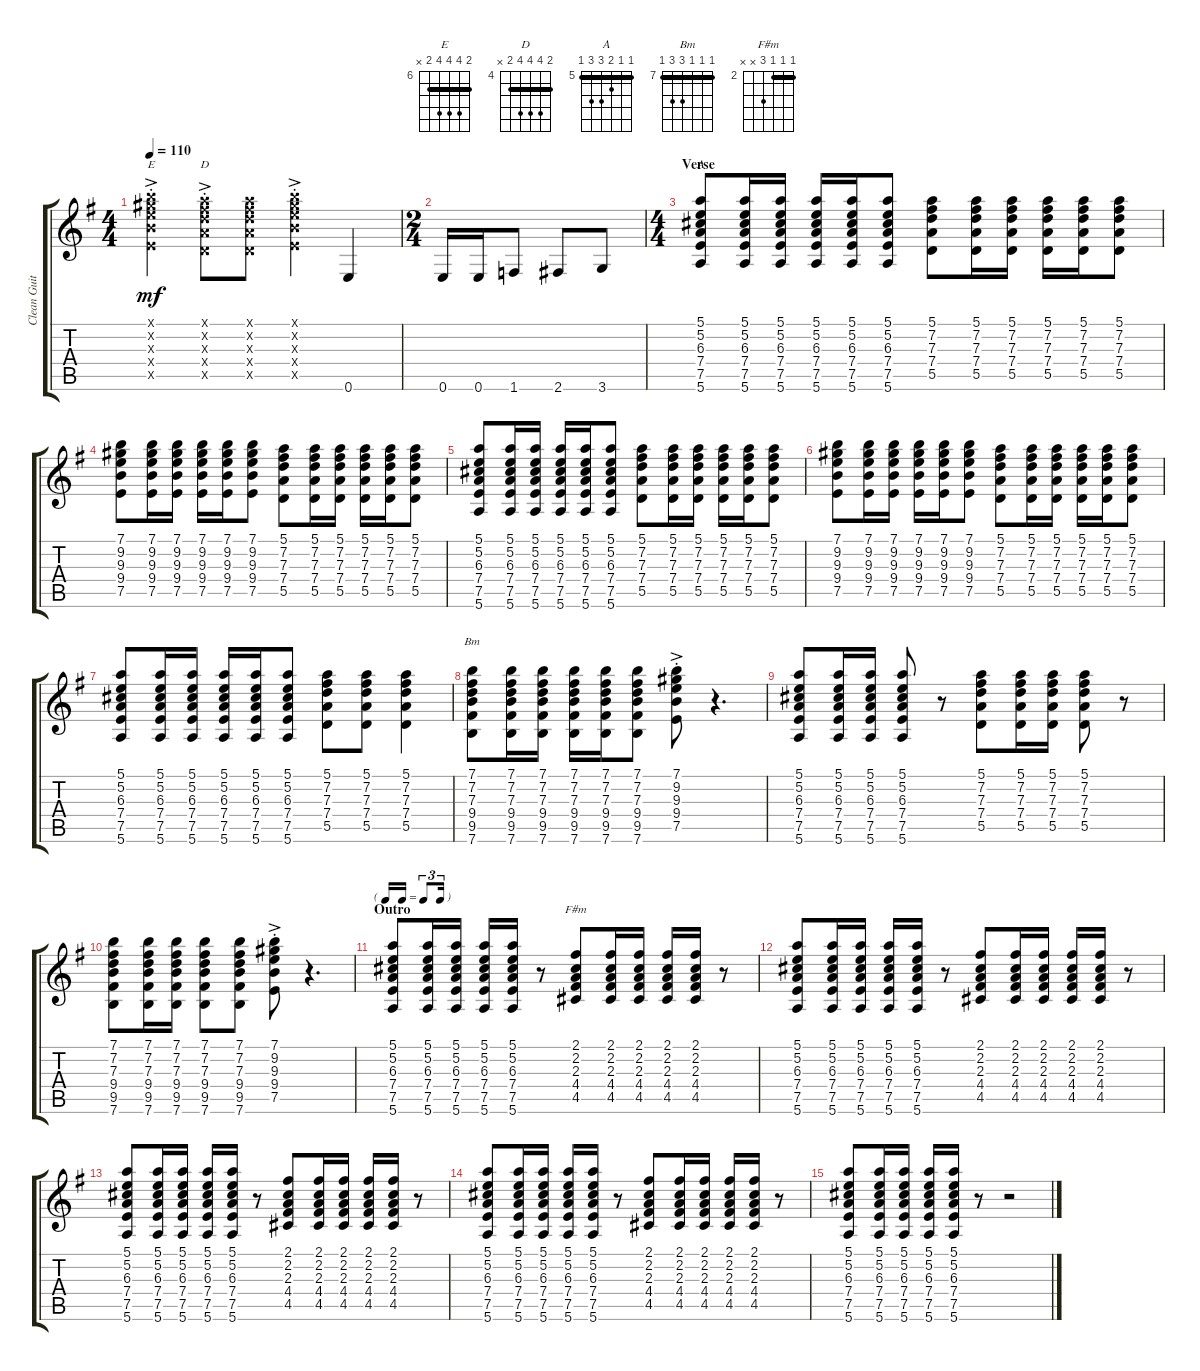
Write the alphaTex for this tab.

\track ("Clean Guitar" "Clean Guit") {instrument electricguitarjazz}
\staff {score tabs}
\tuning (E4 B3 G3 D3 A2 E2) {hide}
\chord ("E" 7 9 9 9 7 x) {firstfret 6 barre 7}
\chord ("D" 5 7 7 7 5 x) {firstfret 4 barre 5}
\chord ("A" 5 5 6 7 7 5) {firstfret 5 barre 5}
\chord ("Bm" 7 7 7 9 9 7) {firstfret 7 barre 7}
\chord ("F#m" 2 2 2 4 x x) {firstfret 2 barre 2}
\ts (4 4)
\tempo 110
\clef g2
\ks g
(7.1{ac st x} 9.2{ac st x} 9.3{ac st x} 9.4{ac st x} 7.5{ac st x}).4{ch "E" dy mf} (5.1{ac st x} 7.2{ac st x} 7.3{ac st x} 7.4{ac st x} 5.5{ac st x}).8{ch "D"} (5.1{x} 7.2{x} 7.3{x} 7.4{x} 5.5{x}).8 (7.1{ac st x} 9.2{ac st x} 9.3{ac st x} 9.4{ac st x} 7.5{ac st x}).4 0.6.4 |
\ts (2 4)
0.6.16 0.6.16 1.6.8 2.6.8 3.6.8 |
\ts (4 4)
\section ("" "Verse")
(5.1 5.2 6.3 7.4 7.5 5.6).8{ch "A"} (5.1 5.2 6.3 7.4 7.5 5.6).16 (5.1 5.2 6.3 7.4 7.5 5.6).16 (5.1 5.2 6.3 7.4 7.5 5.6).16 (5.1 5.2 6.3 7.4 7.5 5.6).16 (5.1 5.2 6.3 7.4 7.5 5.6).8 (5.1 7.2 7.3 7.4 5.5).8 (5.1 7.2 7.3 7.4 5.5).16 (5.1 7.2 7.3 7.4 5.5).16 (5.1 7.2 7.3 7.4 5.5).16 (5.1 7.2 7.3 7.4 5.5).16 (5.1 7.2 7.3 7.4 5.5).8 |
(7.1 9.2 9.3 9.4 7.5).8 (7.1 9.2 9.3 9.4 7.5).16 (7.1 9.2 9.3 9.4 7.5).16 (7.1 9.2 9.3 9.4 7.5).16 (7.1 9.2 9.3 9.4 7.5).16 (7.1 9.2 9.3 9.4 7.5).8 (5.1 7.2 7.3 7.4 5.5).8 (5.1 7.2 7.3 7.4 5.5).16 (5.1 7.2 7.3 7.4 5.5).16 (5.1 7.2 7.3 7.4 5.5).16 (5.1 7.2 7.3 7.4 5.5).16 (5.1 7.2 7.3 7.4 5.5).8 |
(5.1 5.2 6.3 7.4 7.5 5.6).8 (5.1 5.2 6.3 7.4 7.5 5.6).16 (5.1 5.2 6.3 7.4 7.5 5.6).16 (5.1 5.2 6.3 7.4 7.5 5.6).16 (5.1 5.2 6.3 7.4 7.5 5.6).16 (5.1 5.2 6.3 7.4 7.5 5.6).8 (5.1 7.2 7.3 7.4 5.5).8 (5.1 7.2 7.3 7.4 5.5).16 (5.1 7.2 7.3 7.4 5.5).16 (5.1 7.2 7.3 7.4 5.5).16 (5.1 7.2 7.3 7.4 5.5).16 (5.1 7.2 7.3 7.4 5.5).8 |
(7.1 9.2 9.3 9.4 7.5).8 (7.1 9.2 9.3 9.4 7.5).16 (7.1 9.2 9.3 9.4 7.5).16 (7.1 9.2 9.3 9.4 7.5).16 (7.1 9.2 9.3 9.4 7.5).16 (7.1 9.2 9.3 9.4 7.5).8 (5.1 7.2 7.3 7.4 5.5).8 (5.1 7.2 7.3 7.4 5.5).16 (5.1 7.2 7.3 7.4 5.5).16 (5.1 7.2 7.3 7.4 5.5).16 (5.1 7.2 7.3 7.4 5.5).16 (5.1 7.2 7.3 7.4 5.5).8 |
(5.1 5.2 6.3 7.4 7.5 5.6).8 (5.1 5.2 6.3 7.4 7.5 5.6).16 (5.1 5.2 6.3 7.4 7.5 5.6).16 (5.1 5.2 6.3 7.4 7.5 5.6).16 (5.1 5.2 6.3 7.4 7.5 5.6).16 (5.1 5.2 6.3 7.4 7.5 5.6).8 (5.1 7.2 7.3 7.4 5.5).8 (5.1 7.2 7.3 7.4 5.5).8 (5.1 7.2 7.3 7.4 5.5).4 |
(7.1 7.2 7.3 9.4 9.5 7.6).8{ch "Bm"} (7.1 7.2 7.3 9.4 9.5 7.6).16 (7.1 7.2 7.3 9.4 9.5 7.6).16 (7.1 7.2 7.3 9.4 9.5 7.6).16 (7.1 7.2 7.3 9.4 9.5 7.6).16 (7.1 7.2 7.3 9.4 9.5 7.6).8 (7.1{ac st} 9.2{ac st} 9.3{ac st} 9.4{ac st} 7.5{ac st}).8 r.4{d} |
(5.1 5.2 6.3 7.4 7.5 5.6).8 (5.1 5.2 6.3 7.4 7.5 5.6).16 (5.1 5.2 6.3 7.4 7.5 5.6).16 (5.1 5.2 6.3 7.4 7.5 5.6).8 r.8 (5.1 7.2 7.3 7.4 5.5).8 (5.1 7.2 7.3 7.4 5.5).16 (5.1 7.2 7.3 7.4 5.5).16 (5.1 7.2 7.3 7.4 5.5).8 r.8 |
(7.1 7.2 7.3 9.4 9.5 7.6).8 (7.1 7.2 7.3 9.4 9.5 7.6).16 (7.1 7.2 7.3 9.4 9.5 7.6).16 (7.1 7.2 7.3 9.4 9.5 7.6).8 (7.1 7.2 7.3 9.4 9.5 7.6).8 (7.1{ac st} 9.2{ac st} 9.3{ac st} 9.4{ac st} 7.5{ac st}).8 r.4{d} |
\tf triplet16th
\section ("" "Outro")
(5.1 5.2 6.3 7.4 7.5 5.6).8 (5.1 5.2 6.3 7.4 7.5 5.6).16 (5.1 5.2 6.3 7.4 7.5 5.6).16 (5.1 5.2 6.3 7.4 7.5 5.6).16 (5.1 5.2 6.3 7.4 7.5 5.6).16 r.8 (2.1 2.2 2.3 4.4 4.5).8{ch "F#m"} (2.1 2.2 2.3 4.4 4.5).16 (2.1 2.2 2.3 4.4 4.5).16 (2.1 2.2 2.3 4.4 4.5).16 (2.1 2.2 2.3 4.4 4.5).16 r.8 |
(5.1 5.2 6.3 7.4 7.5 5.6).8 (5.1 5.2 6.3 7.4 7.5 5.6).16 (5.1 5.2 6.3 7.4 7.5 5.6).16 (5.1 5.2 6.3 7.4 7.5 5.6).16 (5.1 5.2 6.3 7.4 7.5 5.6).16 r.8 (2.1 2.2 2.3 4.4 4.5).8 (2.1 2.2 2.3 4.4 4.5).16 (2.1 2.2 2.3 4.4 4.5).16 (2.1 2.2 2.3 4.4 4.5).16 (2.1 2.2 2.3 4.4 4.5).16 r.8 |
(5.1 5.2 6.3 7.4 7.5 5.6).8 (5.1 5.2 6.3 7.4 7.5 5.6).16 (5.1 5.2 6.3 7.4 7.5 5.6).16 (5.1 5.2 6.3 7.4 7.5 5.6).16 (5.1 5.2 6.3 7.4 7.5 5.6).16 r.8 (2.1 2.2 2.3 4.4 4.5).8 (2.1 2.2 2.3 4.4 4.5).16 (2.1 2.2 2.3 4.4 4.5).16 (2.1 2.2 2.3 4.4 4.5).16 (2.1 2.2 2.3 4.4 4.5).16 r.8 |
(5.1 5.2 6.3 7.4 7.5 5.6).8 (5.1 5.2 6.3 7.4 7.5 5.6).16 (5.1 5.2 6.3 7.4 7.5 5.6).16 (5.1 5.2 6.3 7.4 7.5 5.6).16 (5.1 5.2 6.3 7.4 7.5 5.6).16 r.8 (2.1 2.2 2.3 4.4 4.5).8 (2.1 2.2 2.3 4.4 4.5).16 (2.1 2.2 2.3 4.4 4.5).16 (2.1 2.2 2.3 4.4 4.5).16 (2.1 2.2 2.3 4.4 4.5).16 r.8 |
(5.1 5.2 6.3 7.4 7.5 5.6).8 (5.1 5.2 6.3 7.4 7.5 5.6).16 (5.1 5.2 6.3 7.4 7.5 5.6).16 (5.1 5.2 6.3 7.4 7.5 5.6).16 (5.1 5.2 6.3 7.4 7.5 5.6).16 r.8 r.2
